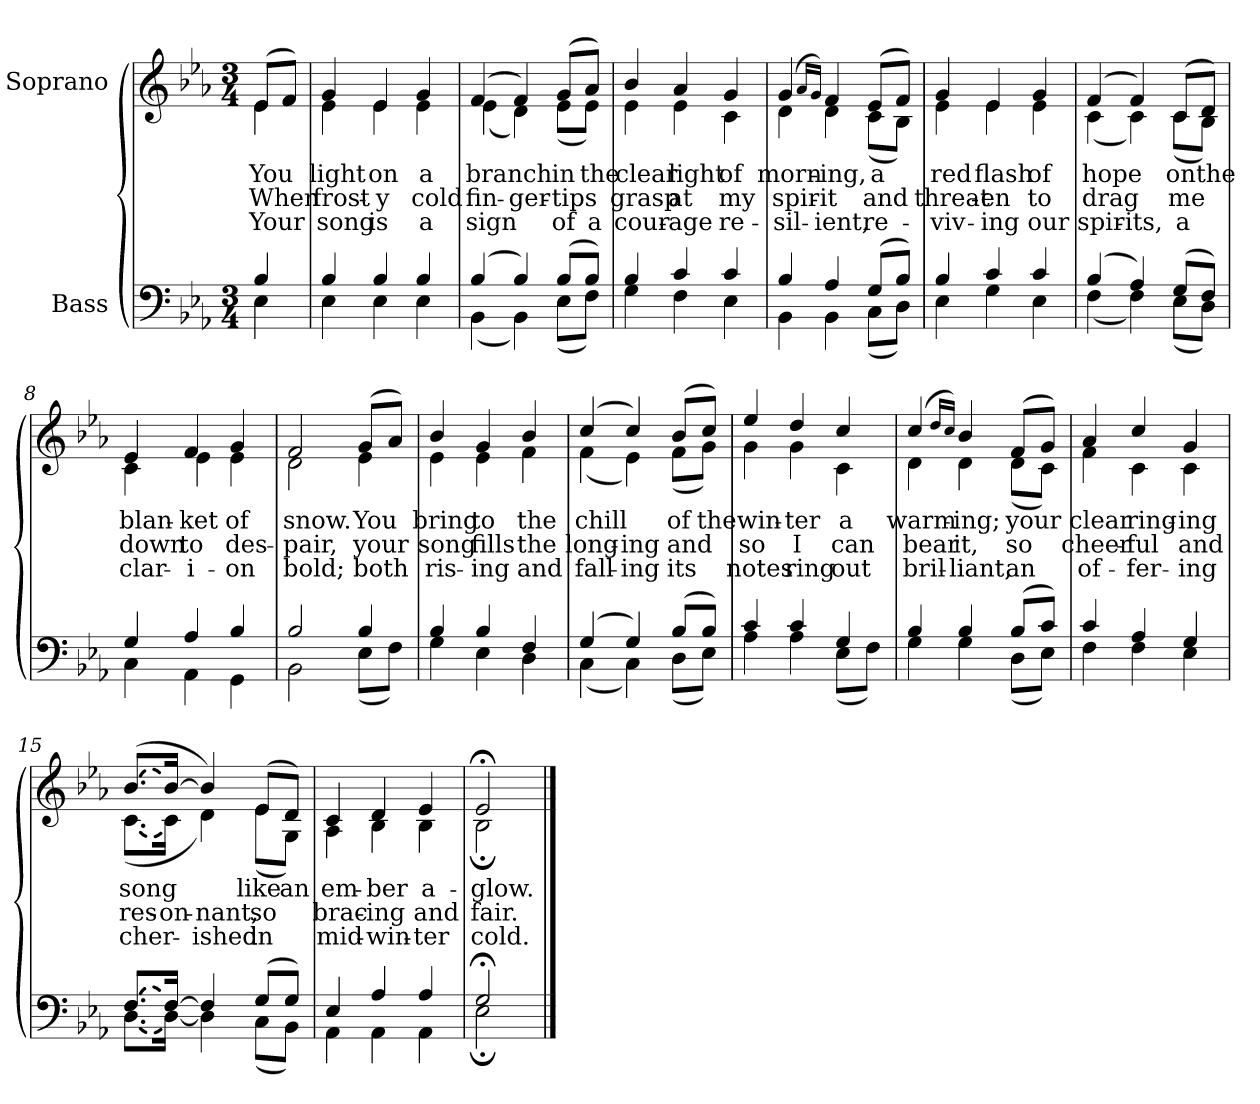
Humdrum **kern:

**kern	**kern	**text	**text	**text
*part2	*part1	*part1	*part1	*part1
*staff2	*staff1	*staff1	*staff1	*staff1
*I"Bass	*I"Soprano	*	*	*
*clefF4	*clefG2	*	*	*
*k[b-e-a-]	*k[b-e-a-]	*	*	*
*c:	*c:	*	*	*
*M3/4	*M3/4	*	*	*
*MM76	*MM76	*	*	*
=1	=1	=1	=1	=1
*^	*	*	*	*
!	!	!LO:TX:a:t=The Northern Cardinal	!	!	!
!	!	!LO:TX:a:t=Simply	!	!	!
!	!	!	!LO:LY:b	!LO:LY:b	!LO:LY:b
*	*	*^	*	*	*
4B-/	4E-\	(>8e-/L	4e-\	You	When	Your
.	.	8f/J)	.	.	.	.
=2	=2	=2	=2	=2	=2	=2
!	!	!	!	!LO:LY:b	!LO:LY:b	!LO:LY:b
4B-/	4E-\	4g/	4e-\	light	frost-	song
!	!	!	!	!LO:LY:b	!LO:LY:b	!LO:LY:b
4B-/	4E-\	4e-/	4e-\	on	-y	is
!	!	!	!	!LO:LY:b	!LO:LY:b	!LO:LY:b
4B-/	4E-\	4g/	4e-\	a	cold	a
=3	=3	=3	=3	=3	=3	=3
!	!	!	!	!LO:LY:b	!LO:LY:b	!LO:LY:b
(>4B-/	(<4BB-\	(>4f/	(<4e-\	branch	fin-	sign
!	!	!	!	!	!LO:LY:b	!
4B-/)	4BB-\)	4f/)	4d\)	.	-ger-	.
!	!	!	!	!LO:LY:b	!LO:LY:b	!LO:LY:b
(>8B-/L	(<8E-\L	(>8g/L	(<8e-\L	in	-tips	of
!	!	!	!	!LO:LY:b	!	!LO:LY:b
8B-/J)	8F\J)	8a-/J)	8e-\J)	the	.	a
=4	=4	=4	=4	=4	=4	=4
!	!	!	!	!LO:LY:b	!LO:LY:b	!LO:LY:b
4B-/	4G\	4b-/	4e-\	clear	grasp	cour-
!	!	!	!	!LO:LY:b	!LO:LY:b	!LO:LY:b
4c/	4F\	4a-/	4e-\	light	at	-age
!	!	!	!	!LO:LY:b	!LO:LY:b	!LO:LY:b
4c/	4E-\	4g/	4c\	of	my	re-
=5	=5	=5	=5	=5	=5	=5
!	!	!	!	!LO:LY:b	!LO:LY:b	!LO:LY:b
4B-/	4BB-\	(>4g/	4d\	morn-	spir-	-sil-
.	.	16qa-/LL	.	.	.	.
.	.	16qg/JJ)	.	.	.	.
!	!	!	!	!LO:LY:b	!LO:LY:b	!LO:LY:b
4A-/	4BB-\	4f/	4d\	-ing,	it	-ient,
!	!	!	!	!LO:LY:b	!LO:LY:b	!LO:LY:b
(>8G/L	(<8C\L	(>8e-/L	(<8c\L	a	and	re-
8B-/J)	8D\J)	8f/J)	8B-\J)	.	.	.
=6	=6	=6	=6	=6	=6	=6
!	!	!	!	!LO:LY:b	!LO:LY:b	!LO:LY:b
4B-/	4E-\	4g/	4e-\	red	threat-	-viv-
!	!	!	!	!LO:LY:b	!LO:LY:b	!LO:LY:b
4c/	4G\	4e-/	4e-\	flash	-en	-ing
!	!	!	!	!LO:LY:b	!LO:LY:b	!LO:LY:b
4c/	4E-\	4g/	4e-\	of	to	our
!!LO:LB:g=z	!!
=7	=7	=7	=7	=7	=7	=7
!	!	!	!	!LO:LY:b	!LO:LY:b	!LO:LY:b
(>4B-/	(<4F\	(>4f/	(<4c\	hope	drag	spir-
!	!	!	!	!	!	!LO:LY:b
4A-/)	4F\)	4f/)	4c\)	.	.	-its,
!	!	!	!	!LO:LY:b	!LO:LY:b	!LO:LY:b
(>8G/L	(<8E-\L	(>8c/L	(<8c\L	on	me	a
!	!	!	!	!LO:LY:b	!	!
8F/J)	8D\J)	8d/J)	8B-\J)	the	.	.
=8	=8	=8	=8	=8	=8	=8
!	!	!	!	!LO:LY:b	!LO:LY:b	!LO:LY:b
4G/	4C\	4e-/	4c\	blan-	down	clar-
!	!	!	!	!LO:LY:b	!LO:LY:b	!LO:LY:b
4A-/	4AA-\	4f/	4e-\	-ket	to	-i-
!	!	!	!	!LO:LY:b	!LO:LY:b	!LO:LY:b
4B-/	4GG\	4g/	4e-\	of	des-	-on
=9	=9	=9	=9	=9	=9	=9
!	!	!	!	!LO:LY:b	!LO:LY:b	!LO:LY:b
2B-/	2BB-\	2f/	2d\	snow.	-pair,	bold;
!	!	!	!	!LO:LY:b	!LO:LY:b	!LO:LY:b
4B-/	(<8E-\L	(>8g/L	4e-\	You	your	both
.	8F\J)	8a-/J)	.	.	.	.
=10	=10	=10	=10	=10	=10	=10
!	!	!	!	!LO:LY:b	!LO:LY:b	!LO:LY:b
4B-/	4G\	4b-/	4e-\	bring	song	ris-
!	!	!	!	!LO:LY:b	!LO:LY:b	!LO:LY:b
4B-/	4E-\	4g/	4e-\	to	fills	-ing
!	!	!	!	!LO:LY:b	!LO:LY:b	!LO:LY:b
4F/	4D\	4b-/	4f\	the	the	and
=11	=11	=11	=11	=11	=11	=11
!	!	!	!	!LO:LY:b	!LO:LY:b	!LO:LY:b
(>4G/	(<4C\	(>4cc/	(<4f\	chill	long-	fall-
!	!	!	!	!	!LO:LY:b	!LO:LY:b
4G/)	4C\)	4cc/)	4e-\)	.	ing	-ing
!	!	!	!	!LO:LY:b	!LO:LY:b	!LO:LY:b
(>8B-/L	(<8D\L	(>8b-/L	(<8f\L	of	and	its
!	!	!	!	!LO:LY:b	!	!
8B-/J)	8E-\J)	8cc/J)	8g\J)	the	.	.
=12	=12	=12	=12	=12	=12	=12
!	!	!	!	!LO:LY:b	!LO:LY:b	!LO:LY:b
4c/	4A-\	4ee-/	4g\	win-	so	notes
!	!	!	!	!LO:LY:b	!LO:LY:b	!LO:LY:b
4c/	4A-\	4dd/	4g\	-ter	I	ring
!	!	!	!	!LO:LY:b	!LO:LY:b	!LO:LY:b
4G/	(<8E-\L	4cc/	4c\	a	can	out
.	8F\J)	.	.	.	.	.
!!LO:LB:g=z	!!
=13	=13	=13	=13	=13	=13	=13
!	!	!	!	!LO:LY:b	!LO:LY:b	!LO:LY:b
4B-/	4G\	(>4cc/	4d\	warm-	bear	bril-
.	.	16qdd/LL	.	.	.	.
.	.	16qcc/JJ)	.	.	.	.
!	!	!	!	!LO:LY:b	!LO:LY:b	!LO:LY:b
4B-/	4G\	4b-/	4d\	-ing;	it,	-liant,
!	!	!	!	!LO:LY:b	!LO:LY:b	!LO:LY:b
(>8B-/L	(<8D\L	(>8f/L	(<8d\L	your	so	an
8c/J)	8E-\J)	8g/J)	8c\J)	.	.	.
=14	=14	=14	=14	=14	=14	=14
!	!	!	!	!LO:LY:b	!LO:LY:b	!LO:LY:b
4c/	4F\	4a-/	4f\	clear	cheer-	of-
!	!	!	!	!LO:LY:b	!LO:LY:b	!LO:LY:b
4A-/	4F\	4cc/	4c\	ring-	-ful	-fer-
!	!	!	!	!LO:LY:b	!LO:LY:b	!LO:LY:b
4G/	4E-\	4g/	4c\	-ing	and	ing
=15	=15	=15	=15	=15	=15	=15
!LO:T:dash	!LO:T:dash	!LO:T:dash	!LO:T:dash	!LO:LY:b	!LO:LY:b	!LO:LY:b
[8.F/L	[8.D\L	([<8.b-/L	([>8.c\L	song	res-	cher-
!	!	!	!	!	!LO:LY:b	!
16F/Jk_	16D\Jk_	16b-/Jk_	16c\Jk]	.	-on-	.
!	!	!	!	!	!LO:LY:b	!LO:LY:b
4F/]	4D\]	4b-/])	4d\)	.	-nant,	-ished
!	!	!	!	!LO:LY:b	!LO:LY:b	!LO:LY:b
(>8G/L	(<8C\L	(>8e-/L	(8e-\L	like	so	in
!	!	!	!	!LO:LY:b	!	!
8G/J)	8BB-\J)	8d/J)	8G\J)	an	.	.
=16	=16	=16	=16	=16	=16	=16
!	!	!	!	!LO:LY:b	!LO:LY:b	!LO:LY:b
4E-/	4AA-\	4c/	4A-\	em-	brac-	mid-
!	!	!	!	!LO:LY:b	!LO:LY:b	!LO:LY:b
4A-/	4AA-\	4d/	4B-\	-ber	-ing	-win-
!	!	!	!	!LO:LY:b	!LO:LY:b	!LO:LY:b
4A-/	4AA-\	4e-/	4B-\	a-	and	-ter
=17	=17	=17	=17	=17	=17	=17
!	!	!	!	!LO:LY:b	!LO:LY:b	!LO:LY:b
2G;</	2E-;\	2e-;</	2B-;\	-glow.	fair.	cold.
*v	*v	*	*	*	*	*
*	*v	*v	*	*	*
==	==	==	==	==
*-	*-	*-	*-	*-
